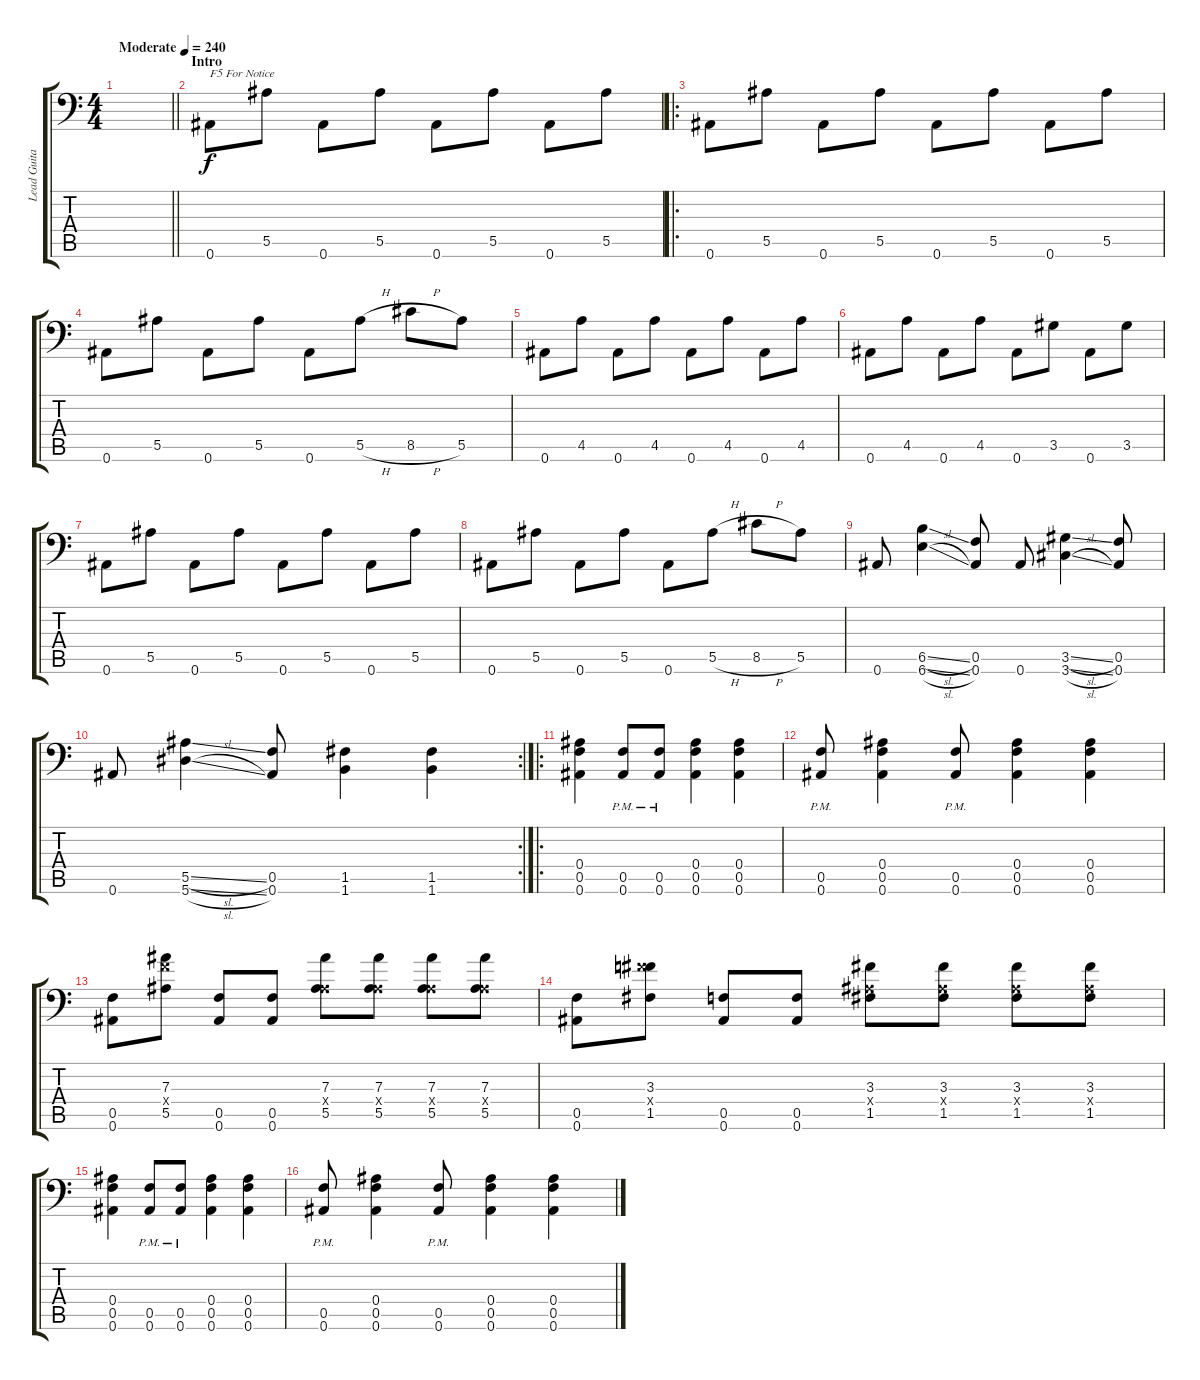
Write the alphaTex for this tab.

\track ("Lead Guitar" "Lead Guita") {instrument distortionguitar}
\staff {score tabs}
\tuning (C4 G3 Eb3 Bb2 F2 Bb1) {hide}
\ts (4 4)
\tempo (240 "Moderate")
\clef f4
\barLineRight lightlight
\ks c
|
\section ("" "Intro")
0.6.8{txt "F5 For Notice"} 5.5.8 0.6.8 5.5.8 0.6.8 5.5.8 0.6.8 5.5.8 |
\ro
0.6.8 5.5.8 0.6.8 5.5.8 0.6.8 5.5.8 0.6.8 5.5.8 |
0.6.8 5.5.8 0.6.8 5.5.8 0.6.8 5.5{h}.8 8.5{h}.8 5.5.8 |
0.6.8 4.5.8 0.6.8 4.5.8 0.6.8 4.5.8 0.6.8 4.5.8 |
0.6.8 4.5.8 0.6.8 4.5.8 0.6.8 3.5.8 0.6.8 3.5.8 |
0.6.8 5.5.8 0.6.8 5.5.8 0.6.8 5.5.8 0.6.8 5.5.8 |
0.6.8 5.5.8 0.6.8 5.5.8 0.6.8 5.5{h}.8 8.5{h}.8 5.5.8 |
0.6.8 (6.5{sl} 6.6{sl}).4 (0.5 0.6).8 0.6.8 (3.5{sl} 3.6{sl}).4 (0.5 0.6).8 |
\rc 2
0.6.8 (5.5{sl} 5.6{sl}).4 (0.5 0.6).8 (1.5 1.6).4 (1.5 1.6).4 |
\ro
(0.4 0.5 0.6).4 (0.5{pm} 0.6{pm}).8 (0.5{pm} 0.6{pm}).8 (0.4 0.5 0.6).4 (0.4 0.5 0.6).4 |
(0.5{pm} 0.6{pm}).8 (0.4 0.5 0.6).4 (0.5{pm} 0.6{pm}).8 (0.4 0.5 0.6).4 (0.4 0.5 0.6).4 |
(0.5 0.6).8 (7.3 7.4{x} 5.5).8 (0.5 0.6).8 (0.5 0.6).8 (7.3 0.4{x} 5.5).8 (7.3 0.4{x} 5.5).8 (7.3 0.4{x} 5.5).8 (7.3 0.4{x} 5.5).8 |
(0.5 0.6).8 (3.3 7.4{x} 1.5).8 (0.5 0.6).8 (0.5 0.6).8 (3.3 0.4{x} 1.5).8 (3.3 0.4{x} 1.5).8 (3.3 0.4{x} 1.5).8 (3.3 0.4{x} 1.5).8 |
(0.4 0.5 0.6).4 (0.5{pm} 0.6{pm}).8 (0.5{pm} 0.6{pm}).8 (0.4 0.5 0.6).4 (0.4 0.5 0.6).4 |
(0.5{pm} 0.6{pm}).8 (0.4 0.5 0.6).4 (0.5{pm} 0.6{pm}).8 (0.4 0.5 0.6).4 (0.4 0.5 0.6).4
